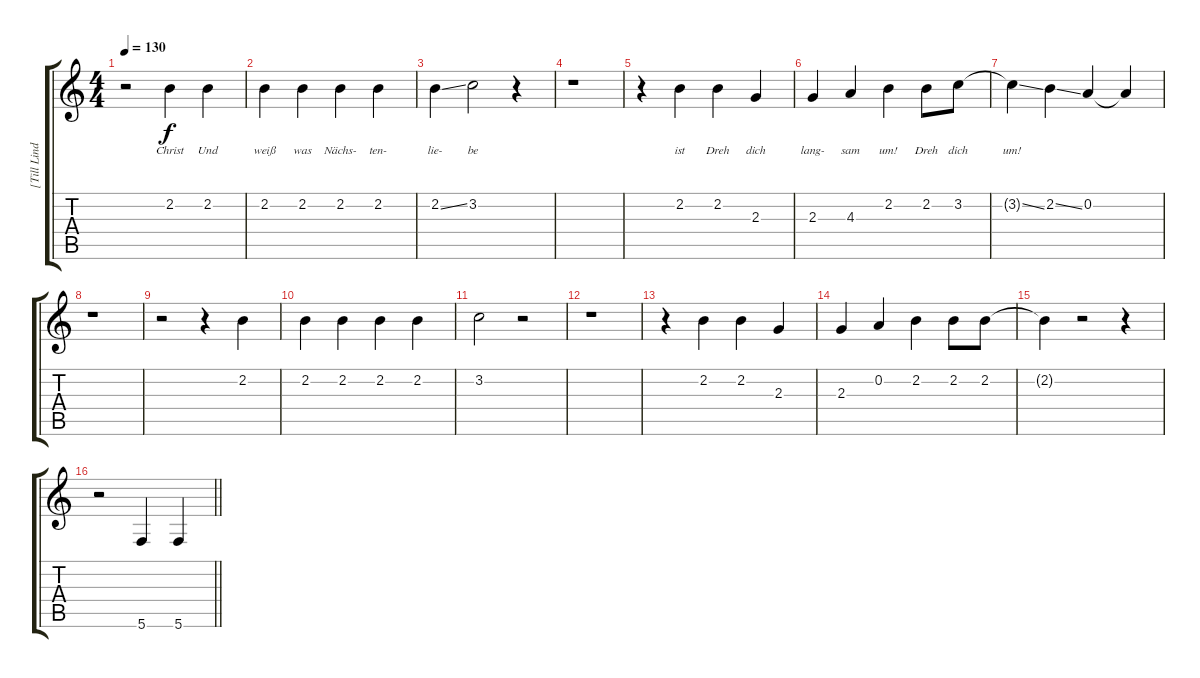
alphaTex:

\track ("[Till Lindemann]  Singing" "[Till Lind") {instrument electricguitarclean}
\staff {score tabs}
\tuning (D4 A3 F3 C3 G2 C2) {hide}
\ts (4 4)
\tempo 130
\clef g2
\ks c
r.2{dy f} 2.2.4{lyrics (0 "Christ") lyrics (1 "") lyrics (2 "") lyrics (3 "") lyrics (4 "")} 2.2.4{lyrics (0 "Und") lyrics (1 "") lyrics (2 "") lyrics (3 "") lyrics (4 "")} |
2.2.4{lyrics (0 "weiß") lyrics (1 "") lyrics (2 "") lyrics (3 "") lyrics (4 "")} 2.2.4{lyrics (0 "was") lyrics (1 "") lyrics (2 "") lyrics (3 "") lyrics (4 "")} 2.2.4{lyrics (0 "Nächs-") lyrics (1 "") lyrics (2 "") lyrics (3 "") lyrics (4 "")} 2.2.4{lyrics (0 "ten-") lyrics (1 "") lyrics (2 "") lyrics (3 "") lyrics (4 "")} |
2.2{ss}.4{lyrics (0 "lie-") lyrics (1 "") lyrics (2 "") lyrics (3 "") lyrics (4 "")} 3.2.2{lyrics (0 "be") lyrics (1 "") lyrics (2 "") lyrics (3 "") lyrics (4 "")} r.4 |
r.1 |
r.4 2.2.4{lyrics (0 "ist") lyrics (1 "") lyrics (2 "") lyrics (3 "") lyrics (4 "")} 2.2.4{lyrics (0 "Dreh") lyrics (1 "") lyrics (2 "") lyrics (3 "") lyrics (4 "")} 2.3.4{lyrics (0 "dich") lyrics (1 "") lyrics (2 "") lyrics (3 "") lyrics (4 "")} |
2.3.4{lyrics (0 "lang-") lyrics (1 "") lyrics (2 "") lyrics (3 "") lyrics (4 "")} 4.3.4{lyrics (0 "sam") lyrics (1 "") lyrics (2 "") lyrics (3 "") lyrics (4 "")} 2.2.4{lyrics (0 "um!") lyrics (1 "") lyrics (2 "") lyrics (3 "") lyrics (4 "")} 2.2.8{lyrics (0 "Dreh") lyrics (1 "") lyrics (2 "") lyrics (3 "") lyrics (4 "")} 3.2.8{lyrics (0 "dich") lyrics (1 "") lyrics (2 "") lyrics (3 "") lyrics (4 "")} |
3.2{ss t}.4{lyrics (0 "um!") lyrics (1 "") lyrics (2 "") lyrics (3 "") lyrics (4 "")} 2.2{ss}.4 0.2.4 0.2{t}.4 |
r.1 |
r.2 r.4 2.2.4 |
2.2.4 2.2.4 2.2.4 2.2.4 |
3.2.2 r.2 |
r.1 |
r.4 2.2.4 2.2.4 2.3.4 |
2.3.4 0.2.4 2.2.4 2.2.8 2.2.8 |
2.2{t}.4 r.2 r.4 |
\barLineRight lightlight
r.2 5.6.4 5.6.4
